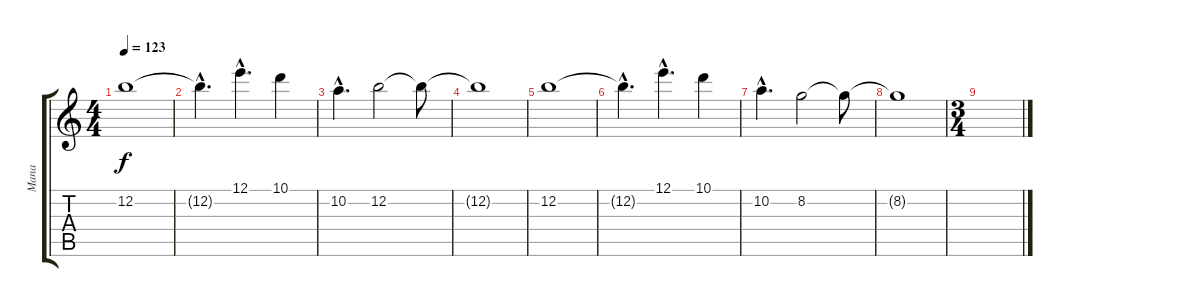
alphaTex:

\track ("Mana" "Mana") {instrument overdrivenguitar}
\staff {score tabs}
\tuning (E4 B3 G3 D3 A2 E2) {hide}
\ts (4 4)
\tempo 123
\clef g2
\ks c
12.2.1{dy f} |
12.2{hac t}.4{d} 12.1{hac}.4{d} 10.1.4 |
10.2{hac}.4{d} 12.2.2 12.2{t}.8 |
12.2{t}.1 |
12.2.1 |
12.2{hac t}.4{d} 12.1{hac}.4{d} 10.1.4 |
10.2{hac}.4{d} 8.2.2 8.2{t}.8 |
8.2{t}.1 |
\ts (3 4)
